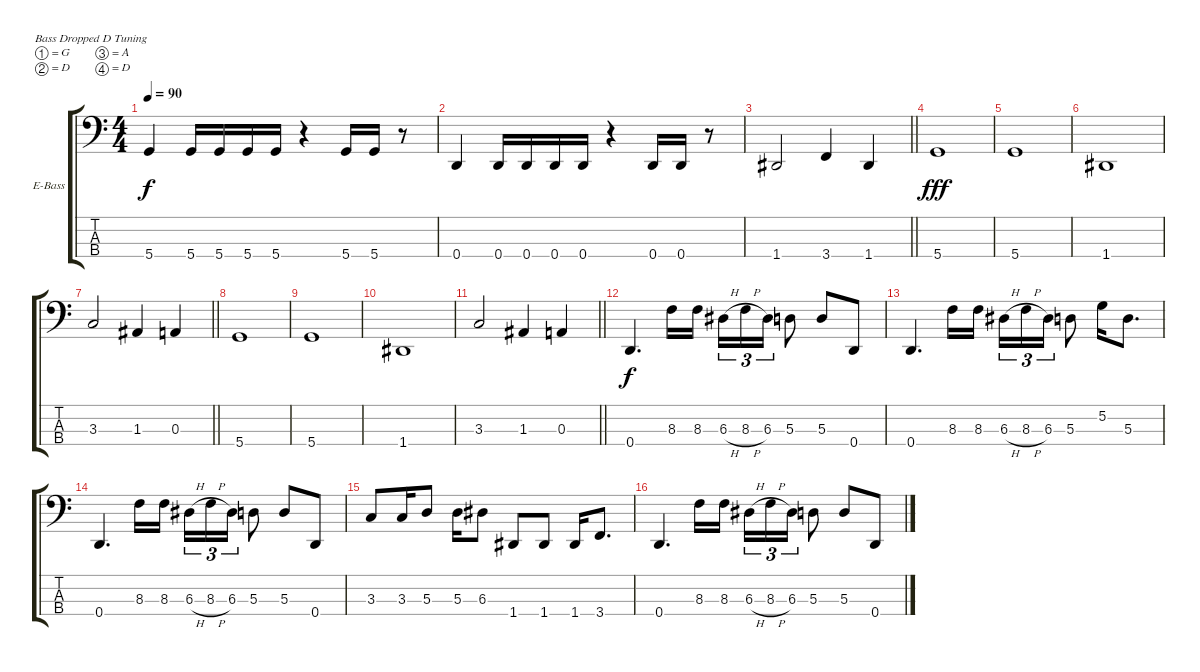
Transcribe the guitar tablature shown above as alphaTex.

\bracketExtendMode groupsimilarinstruments
\firstSystemTrackNameOrientation horizontal
\otherSystemsTrackNameOrientation horizontal
\track ("Track 8" "E-Bass") {instrument electricbassfinger}
\staff {score tabs}
\tuning (G2 D2 A1 D1)
\ts (4 4)
\tempo 90
\clef f4
\ks c
5.4.4{dy f} 5.4.16 5.4.16 5.4.16 5.4.16 r.4 5.4.16 5.4.16 r.8 |
0.4.4 0.4.16 0.4.16 0.4.16 0.4.16 r.4 0.4.16 0.4.16 r.8 |
\barLineRight lightlight
1.4.2 3.4.4 1.4.4 |
5.4.1{dy fff} |
5.4.1 |
1.4.1 |
\barLineRight lightlight
3.3.2 1.3.4 0.3.4 |
5.4.1 |
5.4.1 |
1.4.1 |
\barLineRight lightlight
3.3.2 1.3.4 0.3.4 |
0.4.4{d dy f} 8.3.16 8.3.16 6.3{h}.16{tu (3 2)} 8.3{h}.16{tu (3 2)} 6.3.16{tu (3 2)} 5.3.8 5.3.8 0.4.8 |
0.4.4{d} 8.3.16 8.3.16 6.3{h}.16{tu (3 2)} 8.3{h}.16{tu (3 2)} 6.3.16{tu (3 2)} 5.3.8 5.2.16 5.3.8{d} |
0.4.4{d} 8.3.16 8.3.16 6.3{h}.16{tu (3 2)} 8.3{h}.16{tu (3 2)} 6.3.16{tu (3 2)} 5.3.8 5.3.8 0.4.8 |
3.3.8 3.3.16 5.3.8 5.3.16 6.3.8 1.4.8 1.4.8 1.4.16 3.4.8{d} |
0.4.4{d} 8.3.16 8.3.16 6.3{h}.16{tu (3 2)} 8.3{h}.16{tu (3 2)} 6.3.16{tu (3 2)} 5.3.8 5.3.8 0.4.8
